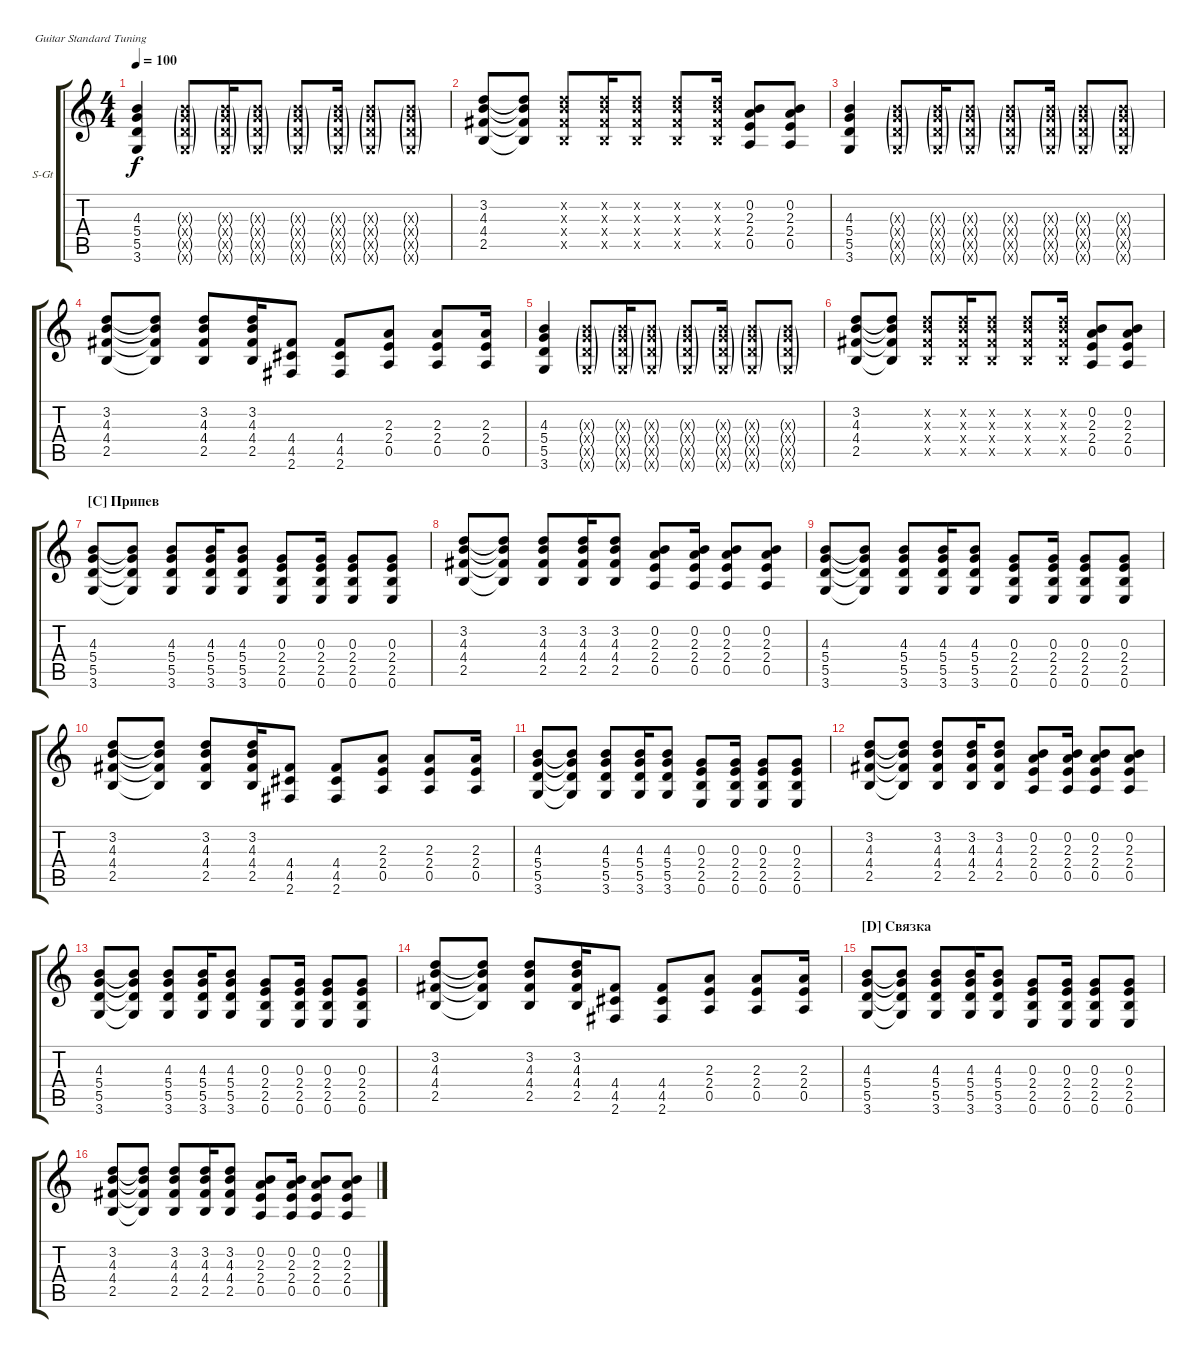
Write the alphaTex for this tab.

\defaultSystemsLayout 4
\bracketExtendMode groupsimilarinstruments
\firstSystemTrackNameOrientation horizontal
\otherSystemsTrackNameOrientation horizontal
\track ("Steel Guitar" "S-Gt") {instrument acousticguitarsteel}
\staff {score tabs}
\tuning (E4 B3 G3 D3 A2 E2)
\ts (4 4)
\tempo 100
\clef g2
\ks c
(3.6 5.5 5.4 4.3).4{dy f} (3.6{g x} 5.5{g x} 5.4{g x} 4.3{g x}).8 (3.6{g x} 5.5{g x} 5.4{g x} 4.3{g x}).16 (3.6{g x} 5.5{g x} 5.4{g x} 4.3{g x}).8 (3.6{g x} 5.5{g x} 5.4{g x} 4.3{g x}).8 (3.6{g x} 5.5{g x} 5.4{g x} 4.3{g x}).16 (3.6{g x} 5.5{g x} 5.4{g x} 4.3{g x}).8 (3.6{g x} 5.5{g x} 5.4{g x} 4.3{g x}).8 |
(2.5 4.3 4.4 3.2).8 (2.5{t} 4.3{t} 4.4{t} 3.2{t}).8 (2.5{x} 4.3{x} 4.4{x} 3.2{x}).8 (2.5{x} 4.3{x} 4.4{x} 3.2{x}).16 (2.5{x} 4.3{x} 4.4{x} 3.2{x}).8 (4.4{x} 4.3{x} 3.2{x} 2.5{x}).8 (4.4{x} 4.3{x} 3.2{x} 2.5{x}).16 (2.4 2.3 0.2 0.5).8 (2.4 2.3 0.2 0.5).8 |
(3.6 5.5 5.4 4.3).4 (3.6{g x} 5.5{g x} 5.4{g x} 4.3{g x}).8 (3.6{g x} 5.5{g x} 5.4{g x} 4.3{g x}).16 (3.6{g x} 5.5{g x} 5.4{g x} 4.3{g x}).8 (3.6{g x} 5.5{g x} 5.4{g x} 4.3{g x}).8 (3.6{g x} 5.5{g x} 5.4{g x} 4.3{g x}).16 (3.6{g x} 5.5{g x} 5.4{g x} 4.3{g x}).8 (3.6{g x} 5.5{g x} 5.4{g x} 4.3{g x}).8 |
(2.5 4.3 4.4 3.2).8 (2.5{t} 4.3{t} 4.4{t} 3.2{t}).8 (2.5 4.3 4.4 3.2).8 (2.5 4.3 4.4 3.2).16 (2.6 4.5 4.4).8 (2.6 4.5 4.4).8 (0.5 2.4 2.3).8 (0.5 2.4 2.3).8 (0.5 2.4 2.3).16 |
(3.6 5.5 5.4 4.3).4 (3.6{g x} 5.5{g x} 5.4{g x} 4.3{g x}).8 (3.6{g x} 5.5{g x} 5.4{g x} 4.3{g x}).16 (3.6{g x} 5.5{g x} 5.4{g x} 4.3{g x}).8 (3.6{g x} 5.5{g x} 5.4{g x} 4.3{g x}).8 (3.6{g x} 5.5{g x} 5.4{g x} 4.3{g x}).16 (3.6{g x} 5.5{g x} 5.4{g x} 4.3{g x}).8 (3.6{g x} 5.5{g x} 5.4{g x} 4.3{g x}).8 |
(2.5 4.3 4.4 3.2).8 (2.5{t} 4.3{t} 4.4{t} 3.2{t}).8 (2.5{x} 4.3{x} 4.4{x} 3.2{x}).8 (2.5{x} 4.3{x} 4.4{x} 3.2{x}).16 (2.5{x} 4.3{x} 4.4{x} 3.2{x}).8 (4.4{x} 4.3{x} 3.2{x} 2.5{x}).8 (4.4{x} 4.3{x} 3.2{x} 2.5{x}).16 (2.4 2.3 0.2 0.5).8 (2.4 2.3 0.2 0.5).8 |
\section ("C" "Припев")
(3.6 5.5 5.4 4.3).8 (3.6{t} 5.5{t} 5.4{t} 4.3{t}).8 (3.6 5.5 5.4 4.3).8 (3.6 5.5 5.4 4.3).16 (3.6 5.5 5.4 4.3).8 (2.5 2.4 0.6 0.3).8 (2.5 2.4 0.6 0.3).16 (2.5 2.4 0.6 0.3).8 (2.5 2.4 0.6 0.3).8 |
(2.5 4.3 4.4 3.2).8 (2.5{t} 4.3{t} 4.4{t} 3.2{t}).8 (2.5 4.3 4.4 3.2).8 (2.5 4.3 4.4 3.2).16 (2.5 4.3 4.4 3.2).8 (2.4 2.3 0.2 0.5).8 (2.4 2.3 0.2 0.5).16 (2.4 2.3 0.2 0.5).8 (2.4 2.3 0.2 0.5).8 |
(3.6 5.5 5.4 4.3).8 (3.6{t} 5.5{t} 5.4{t} 4.3{t}).8 (3.6 5.5 5.4 4.3).8 (3.6 5.5 5.4 4.3).16 (3.6 5.5 5.4 4.3).8 (2.5 2.4 0.6 0.3).8 (2.5 2.4 0.6 0.3).16 (2.5 2.4 0.6 0.3).8 (2.5 2.4 0.6 0.3).8 |
(2.5 4.3 4.4 3.2).8 (2.5{t} 4.3{t} 4.4{t} 3.2{t}).8 (2.5 4.3 4.4 3.2).8 (2.5 4.3 4.4 3.2).16 (2.6 4.5 4.4).8 (2.6 4.5 4.4).8 (0.5 2.4 2.3).8 (0.5 2.4 2.3).8 (0.5 2.4 2.3).16 |
(3.6 5.5 5.4 4.3).8 (3.6{t} 5.5{t} 5.4{t} 4.3{t}).8 (3.6 5.5 5.4 4.3).8 (3.6 5.5 5.4 4.3).16 (3.6 5.5 5.4 4.3).8 (2.5 2.4 0.6 0.3).8 (2.5 2.4 0.6 0.3).16 (2.5 2.4 0.6 0.3).8 (2.5 2.4 0.6 0.3).8 |
(2.5 4.3 4.4 3.2).8 (2.5{t} 4.3{t} 4.4{t} 3.2{t}).8 (2.5 4.3 4.4 3.2).8 (2.5 4.3 4.4 3.2).16 (2.5 4.3 4.4 3.2).8 (2.4 2.3 0.2 0.5).8 (2.4 2.3 0.2 0.5).16 (2.4 2.3 0.2 0.5).8 (2.4 2.3 0.2 0.5).8 |
(3.6 5.5 5.4 4.3).8 (3.6{t} 5.5{t} 5.4{t} 4.3{t}).8 (3.6 5.5 5.4 4.3).8 (3.6 5.5 5.4 4.3).16 (3.6 5.5 5.4 4.3).8 (2.5 2.4 0.6 0.3).8 (2.5 2.4 0.6 0.3).16 (2.5 2.4 0.6 0.3).8 (2.5 2.4 0.6 0.3).8 |
(2.5 4.3 4.4 3.2).8 (2.5{t} 4.3{t} 4.4{t} 3.2{t}).8 (2.5 4.3 4.4 3.2).8 (2.5 4.3 4.4 3.2).16 (2.6 4.5 4.4).8 (2.6 4.5 4.4).8 (0.5 2.4 2.3).8 (0.5 2.4 2.3).8 (0.5 2.4 2.3).16 |
\section ("D" "Связка")
(3.6 5.5 5.4 4.3).8 (3.6{t} 5.5{t} 5.4{t} 4.3{t}).8 (3.6 5.5 5.4 4.3).8 (3.6 5.5 5.4 4.3).16 (3.6 5.5 5.4 4.3).8 (2.5 2.4 0.6 0.3).8 (2.5 2.4 0.6 0.3).16 (2.5 2.4 0.6 0.3).8 (2.5 2.4 0.6 0.3).8 |
(2.5 4.3 4.4 3.2).8 (2.5{t} 4.3{t} 4.4{t} 3.2{t}).8 (2.5 4.3 4.4 3.2).8 (2.5 4.3 4.4 3.2).16 (2.5 4.3 4.4 3.2).8 (2.4 2.3 0.2 0.5).8 (2.4 2.3 0.2 0.5).16 (2.4 2.3 0.2 0.5).8 (2.4 2.3 0.2 0.5).8
